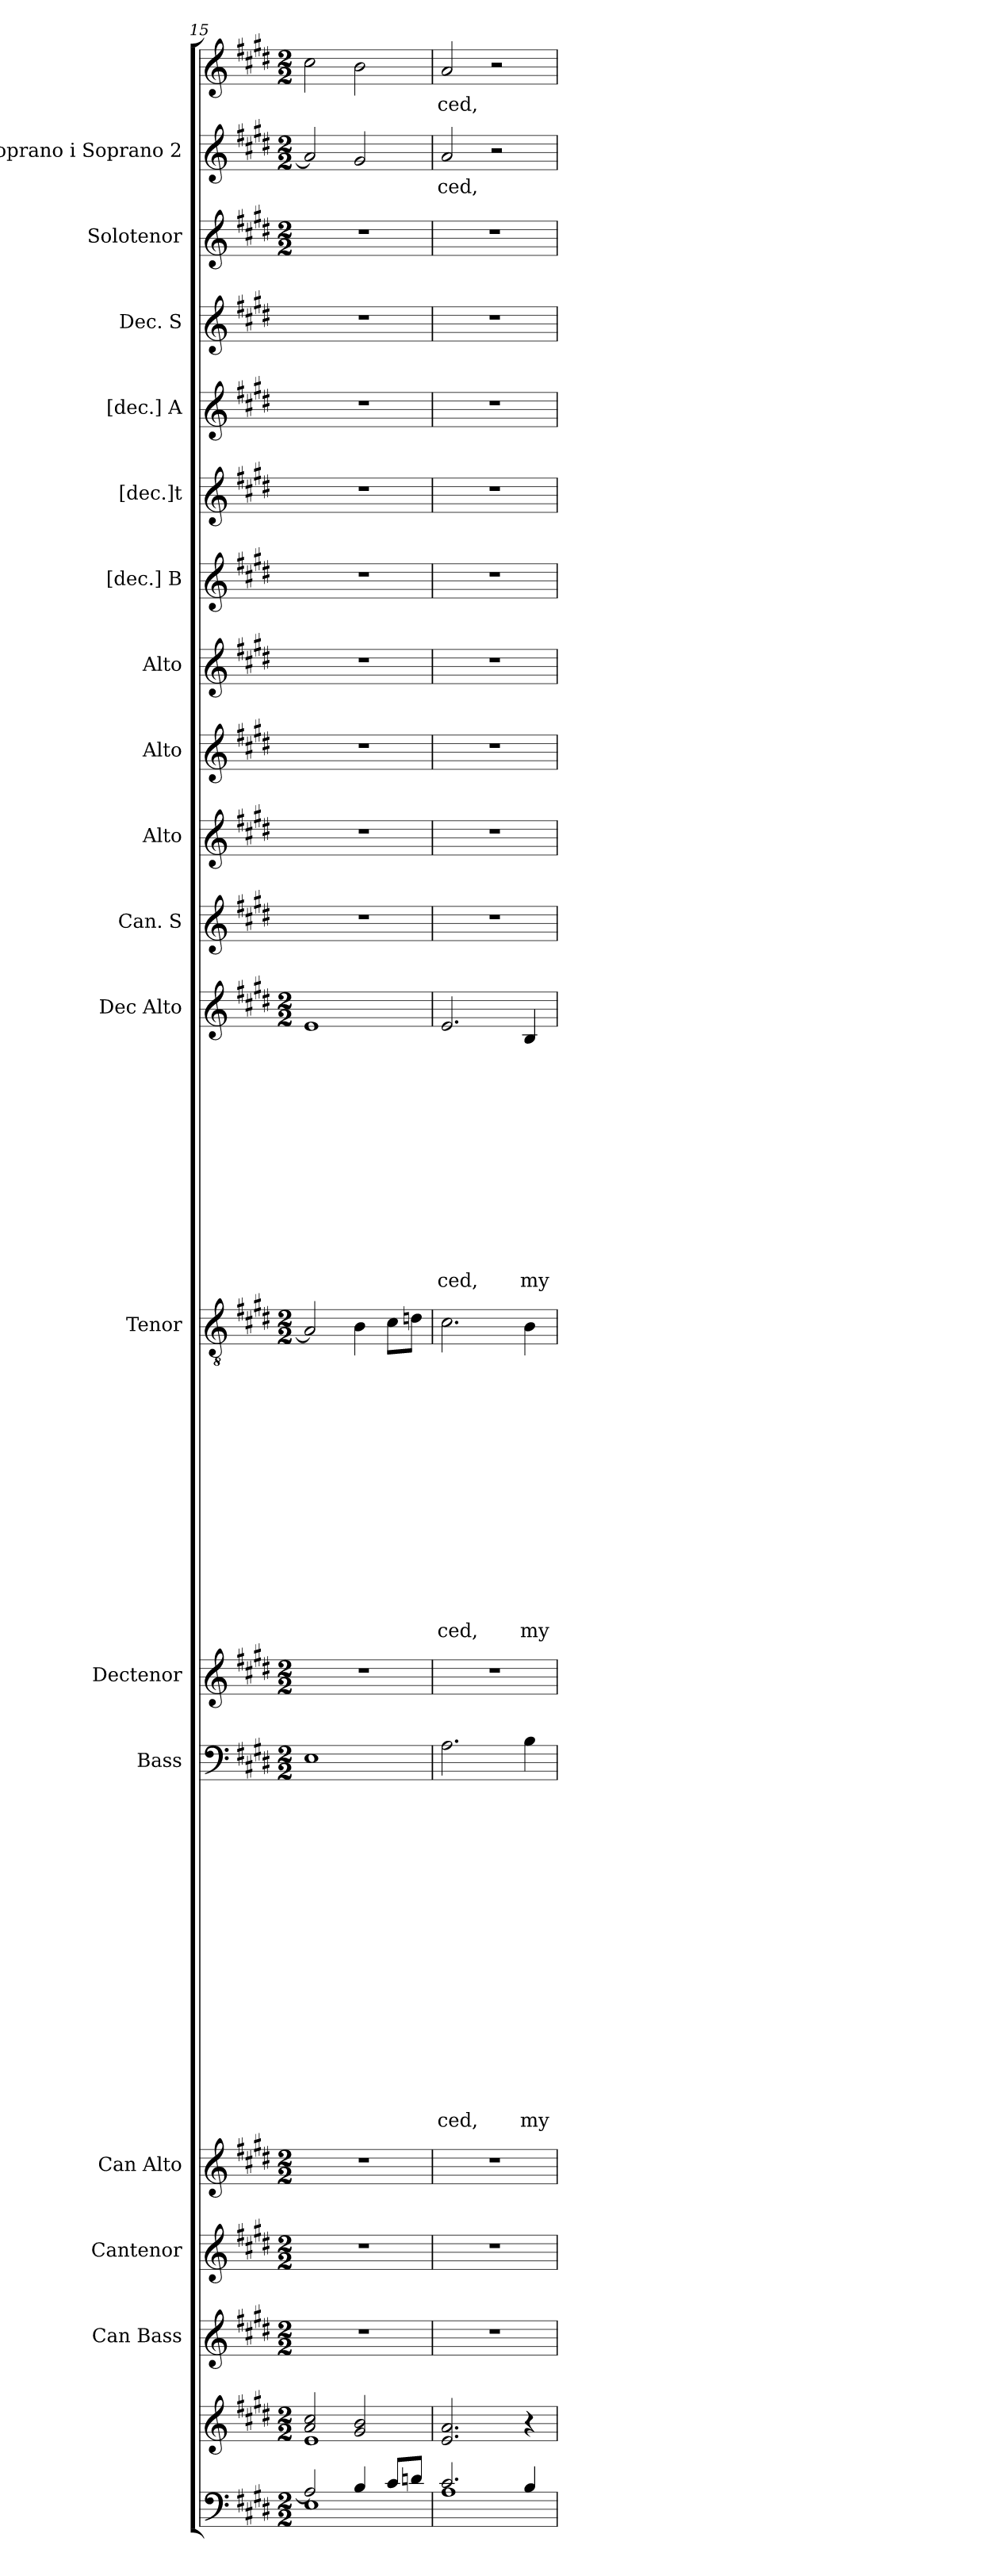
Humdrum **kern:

**kern	**kern	**kern	**kern	**kern	**kern	**text	**text	**text	**text	**text	**text	**text	**text	**text	**text	**text	**text	**text	**text	**text	**text	**text	**text	**kern	**kern	**text	**text	**text	**text	**text	**text	**text	**text	**text	**text	**text	**text	**text	**text	**text	**kern	**text	**text	**text	**text	**text	**text	**text	**text	**text	**text	**text	**text	**text	**kern	**kern	**kern	**kern	**kern	**kern	**kern	**kern	**kern	**kern	**text	**kern	**text
*part19	*part18	*part17	*part16	*part15	*part14	*part14	*part14	*part14	*part14	*part14	*part14	*part14	*part14	*part14	*part14	*part14	*part14	*part14	*part14	*part14	*part14	*part14	*part14	*part13	*part12	*part12	*part12	*part12	*part12	*part12	*part12	*part12	*part12	*part12	*part12	*part12	*part12	*part12	*part12	*part12	*part11	*part11	*part11	*part11	*part11	*part11	*part11	*part11	*part11	*part11	*part11	*part11	*part11	*part11	*part10	*part9	*part8	*part7	*part6	*part5	*part4	*part3	*part2	*part1	*part1	*part1	*part1
*staff20	*staff19	*staff18	*staff17	*staff16	*staff15	*staff15	*staff15	*staff15	*staff15	*staff15	*staff15	*staff15	*staff15	*staff15	*staff15	*staff15	*staff15	*staff15	*staff15	*staff15	*staff15	*staff15	*staff15	*staff14	*staff13	*staff13	*staff13	*staff13	*staff13	*staff13	*staff13	*staff13	*staff13	*staff13	*staff13	*staff13	*staff13	*staff13	*staff13	*staff13	*staff12	*staff12	*staff12	*staff12	*staff12	*staff12	*staff12	*staff12	*staff12	*staff12	*staff12	*staff12	*staff12	*staff12	*staff11	*staff10	*staff9	*staff8	*staff7	*staff6	*staff5	*staff4	*staff3	*staff2	*staff2	*staff1	*staff1
*	*	*I"Can Bass	*I"Cantenor	*I"Can Alto	*I"Bass	*	*	*	*	*	*	*	*	*	*	*	*	*	*	*	*	*	*	*I"Dectenor	*I"Tenor	*	*	*	*	*	*	*	*	*	*	*	*	*	*	*	*I"Dec Alto	*	*	*	*	*	*	*	*	*	*	*	*	*	*I"Can. S	*I"Alto	*I"Alto	*I"Alto	*I"[dec.] B	*I"[dec.]t	*I"[dec.] A	*I"Dec. S	*I"Solotenor	*I"Soprano i Soprano 2	*	*	*
*	*	*	*	*I'Can Alto	*I'Bass	*	*	*	*	*	*	*	*	*	*	*	*	*	*	*	*	*	*	*I'Dectenor	*	*	*	*	*	*	*	*	*	*	*	*	*	*	*	*	*I'Dec Alto	*	*	*	*	*	*	*	*	*	*	*	*	*	*	*	*	*	*	*	*	*	*	*I'Si	*	*	*
!!LO:PB:g=z
*clefF4	*clefG2	*clefG2	*clefG2	*clefG2	*clefF4	*	*	*	*	*	*	*	*	*	*	*	*	*	*	*	*	*	*	*clefG2	*clefGv2	*	*	*	*	*	*	*	*	*	*	*	*	*	*	*	*clefG2	*	*	*	*	*	*	*	*	*	*	*	*	*	*clefG2	*clefG2	*clefG2	*clefG2	*clefG2	*clefG2	*clefG2	*clefG2	*clefG2	*clefG2	*	*clefG2	*
*k[f#c#g#d#]	*k[f#c#g#d#]	*k[f#c#g#d#]	*k[f#c#g#d#]	*k[f#c#g#d#]	*k[f#c#g#d#]	*	*	*	*	*	*	*	*	*	*	*	*	*	*	*	*	*	*	*k[f#c#g#d#]	*k[f#c#g#d#]	*	*	*	*	*	*	*	*	*	*	*	*	*	*	*	*k[f#c#g#d#]	*	*	*	*	*	*	*	*	*	*	*	*	*	*k[f#c#g#d#]	*k[f#c#g#d#]	*k[f#c#g#d#]	*k[f#c#g#d#]	*k[f#c#g#d#]	*k[f#c#g#d#]	*k[f#c#g#d#]	*k[f#c#g#d#]	*k[f#c#g#d#]	*k[f#c#g#d#]	*	*k[f#c#g#d#]	*
*E:	*E:	*E:	*E:	*E:	*E:	*	*	*	*	*	*	*	*	*	*	*	*	*	*	*	*	*	*	*E:	*E:	*	*	*	*	*	*	*	*	*	*	*	*	*	*	*	*E:	*	*	*	*	*	*	*	*	*	*	*	*	*	*E:	*E:	*E:	*E:	*E:	*E:	*E:	*E:	*E:	*E:	*	*E:	*
*M2/2	*M2/2	*M2/2	*M2/2	*M2/2	*M2/2	*	*	*	*	*	*	*	*	*	*	*	*	*	*	*	*	*	*	*M2/2	*M2/2	*	*	*	*	*	*	*	*	*	*	*	*	*	*	*	*M2/2	*	*	*	*	*	*	*	*	*	*	*	*	*	*	*	*	*	*	*	*	*	*M2/2	*M2/2	*	*M2/2	*
=15	=15	=15	=15	=15	=15	=15	=15	=15	=15	=15	=15	=15	=15	=15	=15	=15	=15	=15	=15	=15	=15	=15	=15	=15	=15	=15	=15	=15	=15	=15	=15	=15	=15	=15	=15	=15	=15	=15	=15	=15	=15	=15	=15	=15	=15	=15	=15	=15	=15	=15	=15	=15	=15	=15	=15	=15	=15	=15	=15	=15	=15	=15	=15	=15	=15	=15	=15
*^	*^	*	*	*	*	*	*	*	*	*	*	*	*	*	*	*	*	*	*	*	*	*	*	*	*	*	*	*	*	*	*	*	*	*	*	*	*	*	*	*	*	*	*	*	*	*	*	*	*	*	*	*	*	*	*	*	*	*	*	*	*	*	*	*	*	*	*
2A/]	1E	2a/ 2cc#/	1e	1r	1r	1r	1E	.	.	.	.	.	.	.	.	.	.	.	.	.	.	.	.	.	.	1r	2A/]	.	.	.	.	.	.	.	.	.	.	.	.	.	.	.	1e	.	.	.	.	.	.	.	.	.	.	.	.	.	1r	1r	1r	1r	1r	1r	1r	1r	1r	2a/]	.	2cc#\	.
4B/	.	2g#/ 2b/	.	.	.	.	.	.	.	.	.	.	.	.	.	.	.	.	.	.	.	.	.	.	.	.	4B\	.	.	.	.	.	.	.	.	.	.	.	.	.	.	.	.	.	.	.	.	.	.	.	.	.	.	.	.	.	.	.	.	.	.	.	.	.	.	2g#/	.	2b\	.
8c#/L	.	.	.	.	.	.	.	.	.	.	.	.	.	.	.	.	.	.	.	.	.	.	.	.	.	.	8c#\L	.	.	.	.	.	.	.	.	.	.	.	.	.	.	.	.	.	.	.	.	.	.	.	.	.	.	.	.	.	.	.	.	.	.	.	.	.	.	.	.	.	.
8dn/J	.	.	.	.	.	.	.	.	.	.	.	.	.	.	.	.	.	.	.	.	.	.	.	.	.	.	8dn\J	.	.	.	.	.	.	.	.	.	.	.	.	.	.	.	.	.	.	.	.	.	.	.	.	.	.	.	.	.	.	.	.	.	.	.	.	.	.	.	.	.	.
*	*	*v	*v	*	*	*	*	*	*	*	*	*	*	*	*	*	*	*	*	*	*	*	*	*	*	*	*	*	*	*	*	*	*	*	*	*	*	*	*	*	*	*	*	*	*	*	*	*	*	*	*	*	*	*	*	*	*	*	*	*	*	*	*	*	*	*	*	*	*
=16	=16	=16	=16	=16	=16	=16	=16	=16	=16	=16	=16	=16	=16	=16	=16	=16	=16	=16	=16	=16	=16	=16	=16	=16	=16	=16	=16	=16	=16	=16	=16	=16	=16	=16	=16	=16	=16	=16	=16	=16	=16	=16	=16	=16	=16	=16	=16	=16	=16	=16	=16	=16	=16	=16	=16	=16	=16	=16	=16	=16	=16	=16	=16	=16	=16	=16	=16	=16
!	!	!	!	!	!	!	!	!	!	!	!	!	!	!	!	!	!	!	!	!	!	!	!	!LO:LY:b	!	!	!	!	!	!	!	!	!	!	!	!	!	!	!	!	!LO:LY:b	!	!	!	!	!	!	!	!	!	!	!	!	!	!LO:LY:b	!	!	!	!	!	!	!	!	!	!	!LO:LY:b	!	!LO:LY:b
2.c#/	1A	2.e/ 2.a/	1r	1r	1r	2.A\	.	.	.	.	.	.	.	.	.	.	.	.	.	.	.	.	.	-ced,	1r	2.c#\	.	.	.	.	.	.	.	.	.	.	.	.	.	.	-ced,	2.e/	.	.	.	.	.	.	.	.	.	.	.	.	-ced,	1r	1r	1r	1r	1r	1r	1r	1r	1r	2a/	ced,	2a/	-ced,
.	.	.	.	.	.	.	.	.	.	.	.	.	.	.	.	.	.	.	.	.	.	.	.	.	.	.	.	.	.	.	.	.	.	.	.	.	.	.	.	.	.	.	.	.	.	.	.	.	.	.	.	.	.	.	.	.	.	.	.	.	.	.	.	.	2r	.	2r	.
!	!	!	!	!	!	!	!	!	!	!	!	!	!	!	!	!	!	!	!	!	!	!	!	!LO:LY:b	!	!	!	!	!	!	!	!	!	!	!	!	!	!	!	!	!LO:LY:b	!	!	!	!	!	!	!	!	!	!	!	!	!	!LO:LY:b	!	!	!	!	!	!	!	!	!	!	!	!	!
4B/	.	4r	.	.	.	4B\	.	.	.	.	.	.	.	.	.	.	.	.	.	.	.	.	.	my	.	4B\	.	.	.	.	.	.	.	.	.	.	.	.	.	.	my	4B/	.	.	.	.	.	.	.	.	.	.	.	.	my	.	.	.	.	.	.	.	.	.	.	.	.	.
*v	*v	*	*	*	*	*	*	*	*	*	*	*	*	*	*	*	*	*	*	*	*	*	*	*	*	*	*	*	*	*	*	*	*	*	*	*	*	*	*	*	*	*	*	*	*	*	*	*	*	*	*	*	*	*	*	*	*	*	*	*	*	*	*	*	*	*	*	*
=	=	=	=	=	=	=	=	=	=	=	=	=	=	=	=	=	=	=	=	=	=	=	=	=	=	=	=	=	=	=	=	=	=	=	=	=	=	=	=	=	=	=	=	=	=	=	=	=	=	=	=	=	=	=	=	=	=	=	=	=	=	=	=	=	=	=	=
*-	*-	*-	*-	*-	*-	*-	*-	*-	*-	*-	*-	*-	*-	*-	*-	*-	*-	*-	*-	*-	*-	*-	*-	*-	*-	*-	*-	*-	*-	*-	*-	*-	*-	*-	*-	*-	*-	*-	*-	*-	*-	*-	*-	*-	*-	*-	*-	*-	*-	*-	*-	*-	*-	*-	*-	*-	*-	*-	*-	*-	*-	*-	*-	*-	*-	*-	*-
